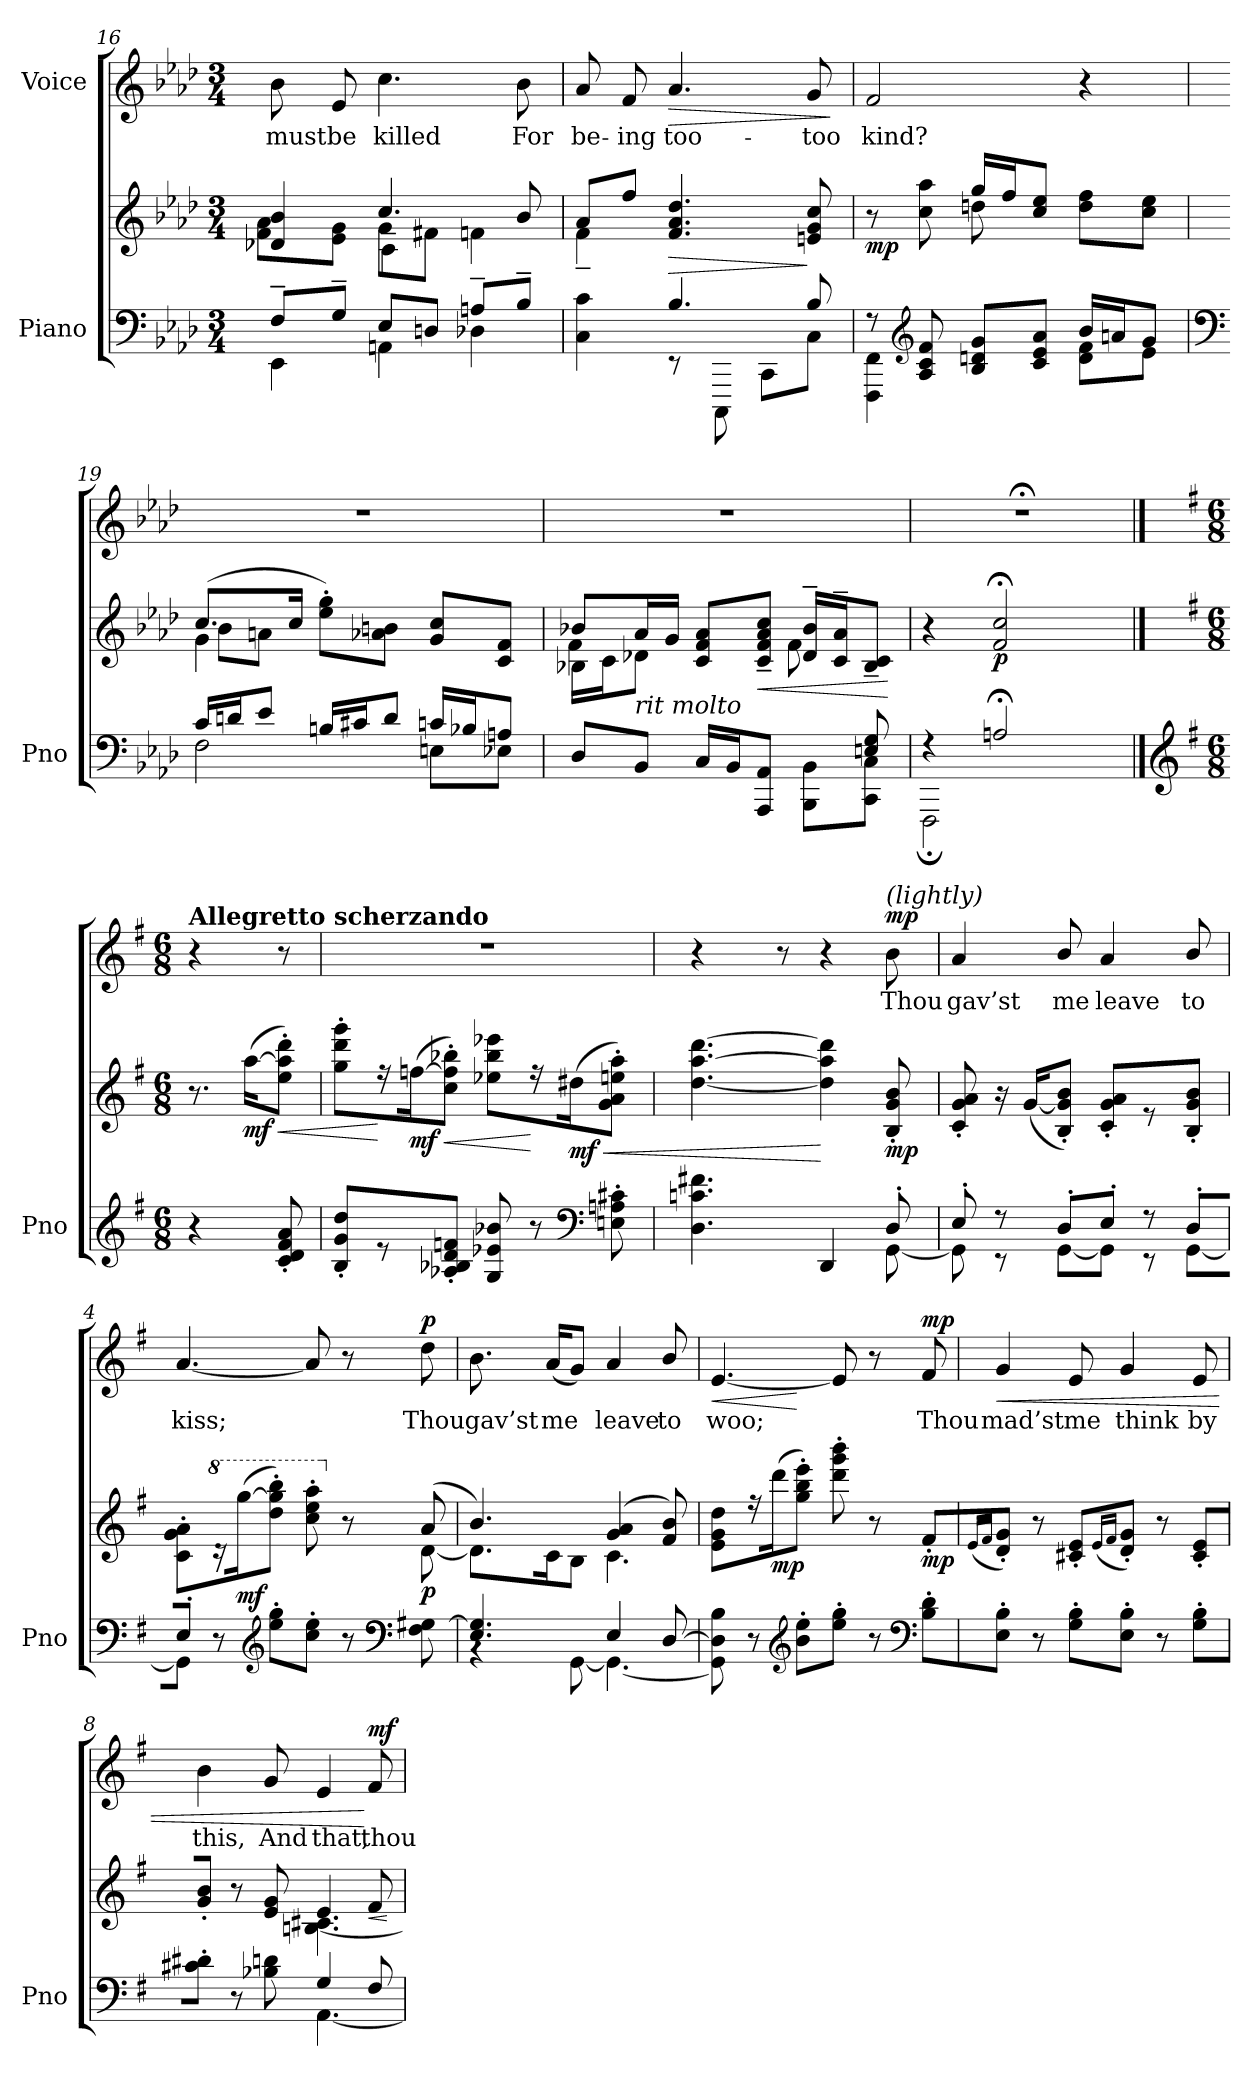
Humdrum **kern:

**kern	**kern	**dynam	**kern	**text	**dynam
*part2	*part2	*part2	*part1	*part1	*part1
*staff3	*staff2	*staff2/3	*staff1	*staff1	*staff1
*I"Piano	*	*	*I"Voice	*	*
*I'Pno	*	*	*	*	*
!!LO:LB:g=z
*clefF4	*clefG2	*	*clefG2	*	*
*k[b-e-a-d-]	*k[b-e-a-d-]	*	*k[b-e-a-d-]	*	*
*M3/4	*M3/4	*	*M3/4	*	*
=16	=16	=16	=16	=16	=16
*^	*^	*	*	*	*
*	*^	*	*^	*	*	*	*
!	!	!	!	!	!	!	!	!LO:LY:b	!
(>8F~/L	4EE-\	4ryy	4d-X/ 4b-/	8f\ 8a-\L	4ryy	.	8b-\	must	.
!	!	!	!	!	!	!	!	!LO:LY:b	!
8G~/J	.	.	.	8e-\ 8g\J	.	.	8e-/	be	.
!	!	!	!	!	!	!	!	!LO:LY:b	!
4ryy	4AAn\	8E-/L	(>4.cc/	8g\L	4c~\)	.	4.cc\	killed	.
.	.	8Dn/J	.	8f#X\J	.	.	.	.	.
(>8An~/L	4D-X\	4ryy	.	4fn\	4ryy	.	.	.	.
!	!	!	!	!	!	!	!	!LO:LY:b	!
8B-~/J	.	.	8b-/	.	.	.	8b-\	For	.
*v	*v	*v	*	*	*	*	*	*	*
*	*v	*v	*v	*	*	*	*
=17	=17	=17	=17	=17	=17
*	*	*	*MM90	*	*
*^	*^	*	*	*	*
!	!	!	!	!	!	!LO:LY:b	!
4ryy	4C\ 4c\	8a-/L	4f~\)	.	8a-/	be-	.
!	!	!	!	!	!	!LO:LY:b	!
.	.	8ff/J)	.	.	8f/	-ing	.
!	!	!	!	!LO:HP:b	!	!LO:LY:b	!LO:HP:b
4.B-/	8r	4.f/ 4.a-/ 4.dd-/	2ryy	>	4.a-/	too-	>
.	8CCC\	.	.	.	.	.	.
.	8CC\L	.	.	.	.	.	.
!	!	!	!	!	!	!LO:LY:b	!
8B-/	8C\J	8en/ 8g/ 8cc/	.	]	8g/	-too	.
*v	*v	*	*	*	*	*	*
*	*v	*v	*	*	*	*
.	.	.	.	.	]
=18	=18	=18	=18	=18	=18
*^	*^	*	*	*	*
!	!	!	!	!LO:DY:b	!	!LO:LY:b	!
*	*	*	*	*	*^	*	*
8r	4FFF\ 4FF\	8r	4ryy	mp	2f/	8ryy	kind?	.
*clefG2	*	*	*	*	*	*	*	*
*	*	*	*	*	*MM92	*	*	*
8A-/ 8c/ 8f/	.	8cc\ 8aa-\	.	.	.	2ryy	.	.
8B-/ 8dn/ 8g/L	4ryy	16gg/LL	8ddn\	.	.	.	.	.
.	.	16ff/J	.	.	.	.	.	.
8c/ 8e-/ 8a-/J	.	8cc/ 8ee-/J	4.ryy	.	.	.	.	.
16b-/LL	8d\ 8f\L	8dd\ 8ff\L	.	.	4r	.	.	.
16an/J	.	.	.	.	.	.	.	.
8g/J	8e-\J	8cc\ 8ee-\J	.	.	.	8ryy	.	.
*	*	*v	*v	*	*	*	*	*
*	*	*	*	*v	*v	*	*
!!LO:LB:g=z
=19	=19	=19	=19	=19	=19	=19
*clefF4	*	*	*	*	*	*
*	*	*^	*	*	*	*
*	*	*	*^	*	*	*	*
16c/LL	2F\	(>8.cc/L	8b-\L	4g\	.	2.r	.	.
16dn/J	.	.	.	.	.	.	.	.
8e-/J	.	.	8an\J	.	.	.	.	.
.	.	16cc/Jk	.	.	.	.	.	.
16Bn/LL	.	8ee-\' 8gg\'L)	2ryy	2ryy	.	.	.	.
16c#X/J	.	.	.	.	.	.	.	.
8d/J	.	8a-X\ 8bn\J	.	.	.	.	.	.
16cn/LL	8En\L	8g/ 8cc/L	.	.	.	.	.	.
16B-X/J	.	.	.	.	.	.	.	.
8An/J	8E-X\J	8c/ 8f/J	.	.	.	.	.	.
=20	=20	=20	=20	=20	=20	=20	=20	=20
*	*	*	*	*	*	*MM90	*	*
*	*	*	*	*	*	*^	*	*
*	*	*	*	*	*	*	*^	*	*
*	*	*	*	*	*	*	*	*^	*	*
8D-/L	2ryy	8b-X/L	16B-X\LL	4f\	.	2.r	4ryy	2ryy	2ryy	.	.
.	.	.	16c\J	.	.	.	.	.	.	.	.
!	!	!LO:TX:b:i:t=rit molto	!	!	!	!	!	!	!	!	!
8BB-/J	.	16a-/L	8d-X\J	.	.	.	.	.	.	.	.
.	.	16g/JJ	.	.	.	.	.	.	.	.	.
*	*	*	*	*	*	*MM86	*	*	*	*	*
16C/LL	.	8c/ 8f/ 8a-/L	4ryy	2ryy	.	.	2ryy	.	.	.	.
16BB-/J	.	.	.	.	.	.	.	.	.	.	.
!	!	!	!	!	!LO:HP:b	!	!	!	!	!	!
8AAA-/ 8AA-/J	.	8c/~ 8f/~ 8a-/~ 8cc/~J	.	.	<	.	.	.	.	.	.
*	*	*	*	*	*	*MM78	*	*	*	*	*
8BBB-\ 8BB-\L	8rAyy	16d-/~ 16b-/~LL	8f\	.	.	.	.	4ryy	8ryy	.	.
.	.	16c/~ 16a-/~J	.	.	.	.	.	.	.	.	.
*	*	*	*	*	*	*MM68	*	*	*	*	*
8CC\ 8C\J	8En/ 8G/	8B-/~ 8c/~J	8ryy	.	.	.	.	.	8ryy	.	.
*v	*v	*	*	*	*	*	*	*	*	*	*
*	*v	*v	*v	*	*	*	*	*	*	*
.	.	[	.	.	.	.	.	.
*	*	*	*v	*v	*v	*v	*	*
=21	=21	=21	=21	=21	=21
*^	*	*	*	*	*
4r	2FFF;\	4r	.	2.r;<	.	.
!	!	!	!LO:DY:b	!	!	!
2An;</	.	2f/;< 2cc/;<	p	.	.	.
.	4ryy	.	.	.	.	.
*v	*v	*	*	*	*	*
!!LO:PB:g=z
==	==	==	==	==	==
*clefG2	*	*	*	*	*
*k[f#]	*k[f#]	*	*k[f#]	*	*
*M6/8	*M6/8	*	*M6/8	*	*
*^	*	*	*	*	*
!	!	!	!	!LO:TX:a:B:t=Allegretto scherzando	!	!
*v	*v	*	*	*	*	*
4r	8.r	.	4r	.	.
!	!	!LO:HP:b	!	!	!
!	!	!LO:DY:n=1:b	!	!	!
.	(>[16aa\KL	< mf	.	.	.
8c/' 8d/' 8f#/' 8a/'	8ee\' 8aa\]' 8ddd\'J)	.	8r	.	.
=1	=1	=1	=1	=1	=1
8B/' 8g/' 8dd/'L	8gg\' 8ddd\' 8ggg\'L	.	2.r	.	.
8r	16rff	[	.	.	.
!	!	!LO:HP:b	!	!	!
!	!	!LO:DY:n=1:b	!	!	!
.	(>[16ffn\K	< mf	.	.	.
8A-X/' 8B-X/' 8d/' 8fn/'J	8cc\' 8ff\]' 8bb-X\'J)	.	.	.	.
8G/ 8e-X/ 8b-X/	8ee-X\ 8bb-\ 8eee-X\L	.	.	.	.
8r	16rff	[	.	.	.
!	!	!LO:HP:b	!	!	!
!	!	!LO:DY:n=2:b	!	!	!
.	(>16dd#X\K	< mf	.	.	.
*clefF4	*	*	*	*	*
8En\' 8An\' 8c#X\'	8g\' 8a\' 8een\' 8aa\'J)	.	.	.	.
=2	=2	=2	=2	=2	=2
*^	*	*	*	*	*
4.D\ 4.cn\ 4.f#X\	8ryy	[4.dd\ [4.aa\ [4.ddd\	.	4r	.	.
*v	*v	*	*	*	*	*
.	.	.	8r	.	.
4DD/	4dd\] 4aa\] 4ddd\]	[	4r	.	.
*^	*	*	*	*	*
!	!	!	!	!LO:TX:a:i:t=(lightly)	!	!
!	!	!	!LO:DY:b	!	!LO:LY:b	!LO:DY:a
8D'/	[8GG\	8B/' 8g/' 8b/'	mp	8b\	Thou	mp
!!LO:LB:g=z
=3	=3	=3	=3	=3	=3	=3
!	!	!	!	!	!LO:LY:b	!
8E'/	8GG\]	8c/' 8g/' 8a/'	.	4a/	gav’st	.
8r	8r	16r	.	.	.	.
.	.	(<[16g/KL	.	.	.	.
!	!	!	!	!	!LO:LY:b	!
8D'/L	[8GG\L	8B/' 8g/]' 8b/'J)	.	8b/	me	.
!	!	!	!	!	!LO:LY:b	!
8E'/J	8GG\J]	8c/' 8g/' 8a/'L	.	4a/	leave	.
8r	8r	8r	.	.	.	.
!	!	!	!	!	!LO:LY:b	!
8D'/L	[8GG\L	8B/' 8g/' 8b/'J	.	8b/	to	.
=4	=4	=4	=4	=4	=4	=4
*	*	*^	*	*	*	*
!	!	!	!	!	!	!LO:LY:b	!
8E'/J	8GG\J]	8c\' 8g\' 8a\'L	8ryy	.	[4.a/	kiss;	.
*	*	*v	*v	*	*	*	*
*	*	*8va	*	*	*	*
8r	2ryy	16rdd	.	.	.	.
!	!	!	!LO:DY:b	!	!	!
.	.	(>[16ggg\K	mf	.	.	.
*clefG2	*	*	*	*	*	*
8ee\' 8gg\'L	.	8ddd\' 8ggg\]' 8bbb\'J)	.	.	.	.
8cc\' 8ee\'J	.	8ccc\' 8eee\' 8aaa\'	.	8a/]	.	.
*	*	*X8va	*	*	*	*
8r	.	8r	.	8r	.	.
*clefF4	*	*	*	*	*	*
*	*	*	*	*MM108	*	*
*	*	*^	*	*	*	*
!	!	!	!	!LO:DY:b	!	!LO:LY:b	!LO:DY:a
8F#\ [8G#X\	8ryy	(>8a/	[8d\	p	8dd\	Thou	p
=5	=5	=5	=5	=5	=5	=5	=5
!	!	!	!	!	!	!LO:LY:b	!
4.E/ 4.G#/]	4rBB	4.b/)	8.d\L]	.	8.b\	gav’st	.
!	!	!	!	!	!	!LO:LY:b	!
.	.	.	16c\K	.	(<16a/KL	me	.
.	[8GG\	.	8B\J	.	8g/J)	.	.
!	!	!	!	!	!	!LO:LY:b	!
4E/	4.GG\_	(>4g/ 4a/	4.c\	.	4a/	leave	.
!	!	!	!	!	!	!LO:LY:b	!
[8D/	.	8f#/ 8b/)	.	.	8b/	to	.
*v	*v	*	*	*	*	*	*
*	*v	*v	*	*	*	*
!!LO:LB:g=z
=6	=6	=6	=6	=6	=6
!	!	!	!	!LO:LY:b	!LO:HP:b
*	*	*	*^	*	*
8GG\] 8D\] 8B\	8e\ 8g\ 8dd\L	.	[4.e/	4ryy	woo;	<
8r	16r	.	.	.	.	.
!	!	!LO:DY:b	!	!	!	!
.	(>16ddd\K	mp	.	.	.	.
*clefG2	*	*	*	*	*	*
8b\' 8ee\'L	8gg\' 8bb\' 8eee\'J)	.	.	8ryy	.	[
8ee\' 8gg\'J	8ddd\' 8ggg\' 8bbb\'	.	8e/]	4.ryy	.	.
8r	8r	.	8r	.	.	.
*clefF4	*	*	*	*	*	*
*	*	*	*MM116	*	*	*
!	!	!LO:DY:b	!	!	!LO:LY:b	!LO:DY:a
8B\' 8d\'L	8f#'/L	mp	8f#/	.	Thou	mp
*	*	*	*v	*v	*	*
=7	=7	=7	=7	=7	=7
.	(<16qe/LL	.	.	.	.
.	16qf#/JJ	.	.	.	.
!	!	!	!	!LO:LY:b	!LO:HP:b
8E\' 8B\'J	8d/' 8g/'J)	.	4g/	mad’st	<
8r	8r	.	.	.	.
!	!	!	!	!LO:LY:b	!
8G\' 8B\'L	8c#X/' 8e/'L	.	8e/	me	.
.	(<16qe/LL	.	.	.	.
.	16qf#/JJ	.	.	.	.
!	!	!	!	!LO:LY:b	!
8E\' 8B\'J	8d/' 8g/'J)	.	4g/	think	.
8r	8r	.	.	.	.
!	!	!	!	!LO:LY:b	!
8G\' 8B\'L	8c#/' 8e/'L	.	8e/	by	.
=8	=8	=8	=8	=8	=8
*^	*^	*	*	*	*
!	!	!	!	!	!	!LO:LY:b	!
8c#X\' 8d#X\'J	4.ryy	8g/' 8b/'J	4.ryy	.	4b\	this,	.
8r	.	8r	.	.	.	.	.
!	!	!	!	!	!	!LO:LY:b	!
8B-X\ 8dn\	.	8e/ 8g/	.	.	8g/	And	.
!	!	!	!	!	!	!LO:LY:b	!
4G/	[4.AA\	4e/	[4.Bn\ 4.c#X\	.	4e/	that,	.
!	!	!	!	!LO:HP:b	!	!LO:LY:b	!LO:DY:n=1:a
8F#/	.	8f#/	.	<	8f#/	thou	[ mf
*v	*v	*	*	*	*	*	*
*	*v	*v	*	*	*	*
.	.	[	.	.	.
=	=	=	=	=	=
*-	*-	*-	*-	*-	*-
